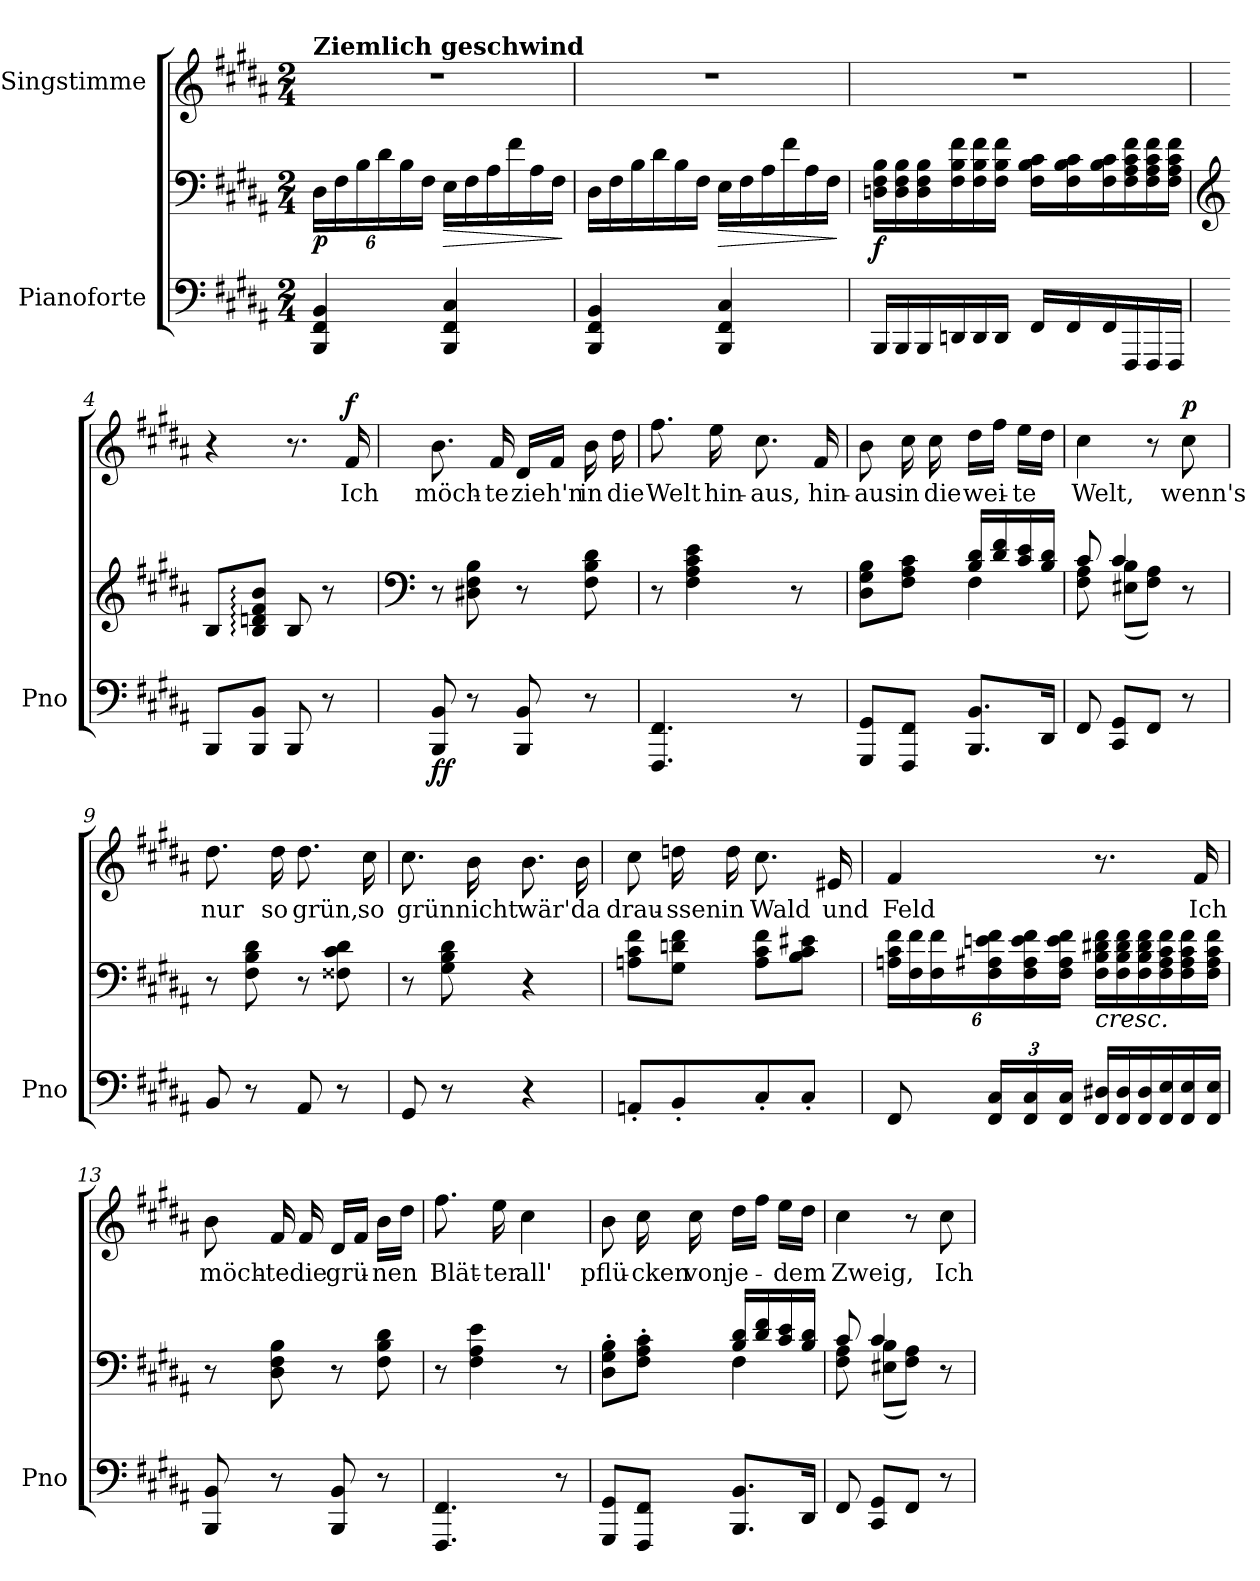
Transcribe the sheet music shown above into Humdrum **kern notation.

**kern	**kern	**dynam	**kern	**text	**dynam
*part2	*part2	*part2	*part1	*part1	*part1
*staff3	*staff2	*staff2/3	*staff1	*staff1	*staff1
*I"Pianoforte	*	*	*I"Singstimme	*	*
*I'Pno	*	*	*	*	*
*clefF4	*clefF4	*	*clefG2	*	*
*k[f#c#g#d#a#]	*k[f#c#g#d#a#]	*	*k[f#c#g#d#a#]	*	*
*M2/4	*M2/4	*	*M2/4	*	*
=1	=1	=1	=1	=1	=1
!	!	!	!LO:TX:a:B:t=Ziemlich geschwind	!	!
!	!	!LO:DY:b	!	!	!
4BBB/ 4FF#/ 4BB/	24D#\LL	p	2r	.	.
.	24F#\	.	.	.	.
.	24B\	.	.	.	.
.	24d#\	.	.	.	.
.	24B\	.	.	.	.
.	24F#\JJ	.	.	.	.
*	*Xtuplet	*	*	*	*
!	!	!LO:HP:b	!	!	!
4BBB/ 4FF#/ 4C#/	24E\LL	>	.	.	.
.	24F#\	.	.	.	.
.	24A#\	.	.	.	.
.	24f#\	.	.	.	.
.	24A#\	.	.	.	.
.	24F#\JJ	.	.	.	.
.	.	]	.	.	.
=2	=2	=2	=2	=2	=2
4BBB/ 4FF#/ 4BB/	24D#\LL	.	2r	.	.
.	24F#\	.	.	.	.
.	24B\	.	.	.	.
.	24d#\	.	.	.	.
.	24B\	.	.	.	.
.	24F#\JJ	.	.	.	.
!	!	!LO:HP:b	!	!	!
4BBB/ 4FF#/ 4C#/	24E\LL	>	.	.	.
.	24F#\	.	.	.	.
.	24A#\	.	.	.	.
.	24f#\	.	.	.	.
.	24A#\	.	.	.	.
.	24F#\JJ	.	.	.	.
.	.	]	.	.	.
!!LO:LB:g=z
=3	=3	=3	=3	=3	=3
*Xtuplet	*	*	*	*	*
!	!	!LO:DY:b	!	!	!
24BBB/LL	24Dn\ 24F#\ 24B\LL	f	2r	.	.
24BBB/	24D\ 24F#\ 24B\	.	.	.	.
24BBB/	24D\ 24F#\ 24B\	.	.	.	.
24DDn/	24F#\ 24B\ 24f#\	.	.	.	.
24DD/	24F#\ 24B\ 24f#\	.	.	.	.
24DD/JJ	24F#\ 24B\ 24f#\JJ	.	.	.	.
24FF#/LL	24F#\ 24B\ 24c#\LL	.	.	.	.
24FF#/	24F#\ 24B\ 24c#\	.	.	.	.
24FF#/	24F#\ 24B\ 24c#\	.	.	.	.
24FFF#/	24F#\ 24A#\ 24c#\ 24f#\	.	.	.	.
24FFF#/	24F#\ 24A#\ 24c#\ 24f#\	.	.	.	.
24FFF#/JJ	24F#\ 24A#\ 24c#\ 24f#\JJ	.	.	.	.
!!LO:LB:g=z
=4	=4	=4	=4	=4	=4
*	*clefG2	*	*	*	*
8BBB/L	8B/L	.	4r	.	.
8BBB/ 8BB/J	8B/: 8dn/: 8f#/: 8b/:J	.	.	.	.
8BBB/	8B/	.	8.r	.	.
8r	8r	.	.	.	.
!	!	!	!	!LO:LY:b	!LO:DY:b
.	.	.	16f#/	Ich	f
=5	=5	=5	=5	=5	=5
*	*clefF4	*	*	*	*
!	!	!LO:DY:b=2	!	!LO:LY:b	!
8BBB/ 8BB/	8r	ff	8.b\	möch-	.
8r	8D#X\ 8F#\ 8B\	.	.	.	.
!	!	!	!	!LO:LY:b	!
.	.	.	16f#/	-te	.
!	!	!	!	!LO:LY:b	!
8BBB/ 8BB/	8r	.	16d#/LL	zieh'n	.
.	.	.	16f#/JJ	.	.
!	!	!	!	!LO:LY:b	!
8r	8F#\ 8B\ 8d#\	.	16b\	in	.
!	!	!	!	!LO:LY:b	!
.	.	.	16dd#\	die	.
=6	=6	=6	=6	=6	=6
!	!	!	!	!LO:LY:b	!
4.FFF#/ 4.FF#/	8r	.	8.ff#\	Welt	.
.	4F#\ 4A#\ 4c#\ 4e\	.	.	.	.
!	!	!	!	!LO:LY:b	!
.	.	.	16ee\	hin-	.
!	!	!	!	!LO:LY:b	!
.	.	.	8.cc#\	-aus,	.
8r	8r	.	.	.	.
!	!	!	!	!LO:LY:b	!
.	.	.	16f#/	hin-	.
=7	=7	=7	=7	=7	=7
*	*^	*	*	*	*
!	!	!	!	!	!LO:LY:b	!
8GGG#/ 8GG#/L	8D#\ 8G#\ 8B\L	4ryy	.	8b\	-aus	.
!	!	!	!	!	!LO:LY:b	!
8FFF#/ 8FF#/J	8F#\ 8A#\ 8c#\J	.	.	16cc#\	in	.
!	!	!	!	!	!LO:LY:b	!
.	.	.	.	16cc#\	die	.
!	!	!	!	!	!LO:LY:b	!
8.BBB/ 8.BB/L	4F#\	16B/ 16d#/LL	.	16dd#\LL	wei-	.
.	.	16d#/ 16f#/	.	16ff#\JJ	.	.
!	!	!	!	!	!LO:LY:b	!
.	.	16c#/ 16e/	.	16ee\LL	-te	.
16DD#/Jk	.	16B/ 16d#/JJ	.	16dd#\JJ	.	.
!!LO:LB:g=z
=8	=8	=8	=8	=8	=8	=8
!	!	!	!	!	!LO:LY:b	!
8FF#/	8c#/	8F#\ 8A#\	.	4cc#\	Welt,	.
8CC#/ 8GG#/L	4c#/	(8E#X\ 8B\L	.	.	.	.
8FF#/J	.	8F#\ 8A#\J)	.	8r	.	.
!	!	!	!	!	!LO:LY:b	!LO:DY:b
8r	8r	8ryy	.	8cc#\	wenn's	p
=9	=9	=9	=9	=9	=9	=9
!	!	!	!	!	!LO:LY:b	!
*	*v	*v	*	*	*	*
8BB/	8r	.	8.dd#\	nur	.
8r	8F#\ 8B\ 8d#\	.	.	.	.
!	!	!	!	!LO:LY:b	!
.	.	.	16dd#\	so	.
!	!	!	!	!LO:LY:b	!
8AA#/	8r	.	8.dd#\	grün,	.
8r	8F##X\ 8c#\ 8d#\	.	.	.	.
!	!	!	!	!LO:LY:b	!
.	.	.	16cc#\	so	.
=10	=10	=10	=10	=10	=10
!	!	!	!	!LO:LY:b	!
8GG#/	8r	.	8.cc#\	grün	.
8r	8G#\ 8B\ 8d#\	.	.	.	.
!	!	!	!	!LO:LY:b	!
.	.	.	16b\	nicht	.
!	!	!	!	!LO:LY:b	!
4r	4r	.	8.b\	wär'	.
!	!	!	!	!LO:LY:b	!
.	.	.	16b\	da	.
=11	=11	=11	=11	=11	=11
!	!	!	!	!LO:LY:b	!
8AAn'/L	8An\ 8c#\ 8f#\L	.	8cc#\	drau-	.
!	!	!	!	!LO:LY:b	!
8BB'/	8G#\ 8dn\ 8f#\J	.	16ddn\	-ssen	.
!	!	!	!	!LO:LY:b	!
.	.	.	16dd\	in	.
!	!	!	!	!LO:LY:b	!
8C#'/	8A\ 8c#\ 8f#\L	.	8.cc#\	Wald	.
8C#'/J	8B\ 8c#\ 8e#X\J	.	.	.	.
!	!	!	!	!LO:LY:b	!
.	.	.	16e#X/	und	.
!!LO:PB:g=z
=12	=12	=12	=12	=12	=12
*	*tuplet	*	*	*	*
!	!	!	!	!LO:LY:b	!
8FF#/	24An\ 24c#\ 24f#\LL	.	4f#/	Feld	.
.	24F#\ 24f#\	.	.	.	.
.	24F#\ 24f#\	.	.	.	.
*tuplet	*	*	*	*	*
24FF#/ 24C#/LL	24F#\ 24A#X\ 24en\ 24f#\	.	.	.	.
24FF#/ 24C#/	24F#\ 24A#\ 24e\ 24f#\	.	.	.	.
24FF#/ 24C#/JJ	24F#\ 24A#\ 24e\ 24f#\JJ	.	.	.	.
*Xtuplet	*Xtuplet	*	*	*	*
!	!LO:TX:b:i:t=cresc.	!	!	!	!
24FF#/ 24D#X/LL	24F#\ 24B\ 24d#X\ 24f#\LL	.	8.r	.	.
24FF#/ 24D#/	24F#\ 24B\ 24d#\ 24f#\	.	.	.	.
24FF#/ 24D#/	24F#\ 24B\ 24d#\ 24f#\	.	.	.	.
24FF#/ 24E/	24F#\ 24A#\ 24c#\ 24f#\	.	.	.	.
24FF#/ 24E/	24F#\ 24A#\ 24c#\ 24f#\	.	.	.	.
!	!	!	!	!LO:LY:b	!
.	.	.	16f#/	Ich	.
24FF#/ 24E/JJ	24F#\ 24A#\ 24c#\ 24f#\JJ	.	.	.	.
=13	=13	=13	=13	=13	=13
!	!	!	!	!LO:LY:b	!
8BBB/ 8BB/	8r	.	8b\	möch-	.
!	!	!	!	!LO:LY:b	!
8r	8D#\ 8F#\ 8B\	.	16f#/	-te	.
!	!	!	!	!LO:LY:b	!
.	.	.	16f#/	die	.
!	!	!	!	!LO:LY:b	!
8BBB/ 8BB/	8r	.	16d#/LL	grü-	.
.	.	.	16f#/JJ	.	.
!	!	!	!	!LO:LY:b	!
8r	8F#\ 8B\ 8d#\	.	16b\LL	-nen	.
.	.	.	16dd#\JJ	.	.
=14	=14	=14	=14	=14	=14
!	!	!	!	!LO:LY:b	!
4.FFF#/ 4.FF#/	8r	.	8.ff#\	Blät-	.
.	4F#\ 4A#\ 4e\	.	.	.	.
!	!	!	!	!LO:LY:b	!
.	.	.	16ee\	-ter	.
!	!	!	!	!LO:LY:b	!
.	.	.	4cc#\	all'	.
8r	8r	.	.	.	.
=15	=15	=15	=15	=15	=15
*	*^	*	*	*	*
!	!	!	!	!	!LO:LY:b	!
8GGG#/ 8GG#/L	8D#\'> 8G#\'> 8B\'>L	4ryy	.	8b\	pflü-	.
!	!	!	!	!	!LO:LY:b	!
8FFF#/ 8FF#/J	8F#\'> 8A#\'> 8c#\'>J	.	.	16cc#\	-cken	.
!	!	!	!	!	!LO:LY:b	!
.	.	.	.	16cc#\	von	.
!	!	!	!	!	!LO:LY:b	!
8.BBB/ 8.BB/L	16B/ 16d#/LL	4F#\	.	16dd#\LL	je-	.
.	16d#/ 16f#/	.	.	16ff#\JJ	.	.
!	!	!	!	!	!LO:LY:b	!
.	16c#/ 16e/	.	.	16ee\LL	-dem	.
16DD#/Jk	16B/ 16d#/JJ	.	.	16dd#\JJ	.	.
=16	=16	=16	=16	=16	=16	=16
!	!	!	!	!	!LO:LY:b	!
8FF#/	8c#/	8F#\ 8A#\	.	4cc#\	Zweig,	.
8CC#/ 8GG#/L	4c#/	(8E#X\ 8B\L	.	.	.	.
8FF#/J	.	8F#\ 8A#\J)	.	8r	.	.
!	!	!	!	!	!LO:LY:b	!
8r	8r	8ryy	.	8cc#\	Ich	.
*	*v	*v	*	*	*	*
=	=	=	=	=	=
*-	*-	*-	*-	*-	*-
